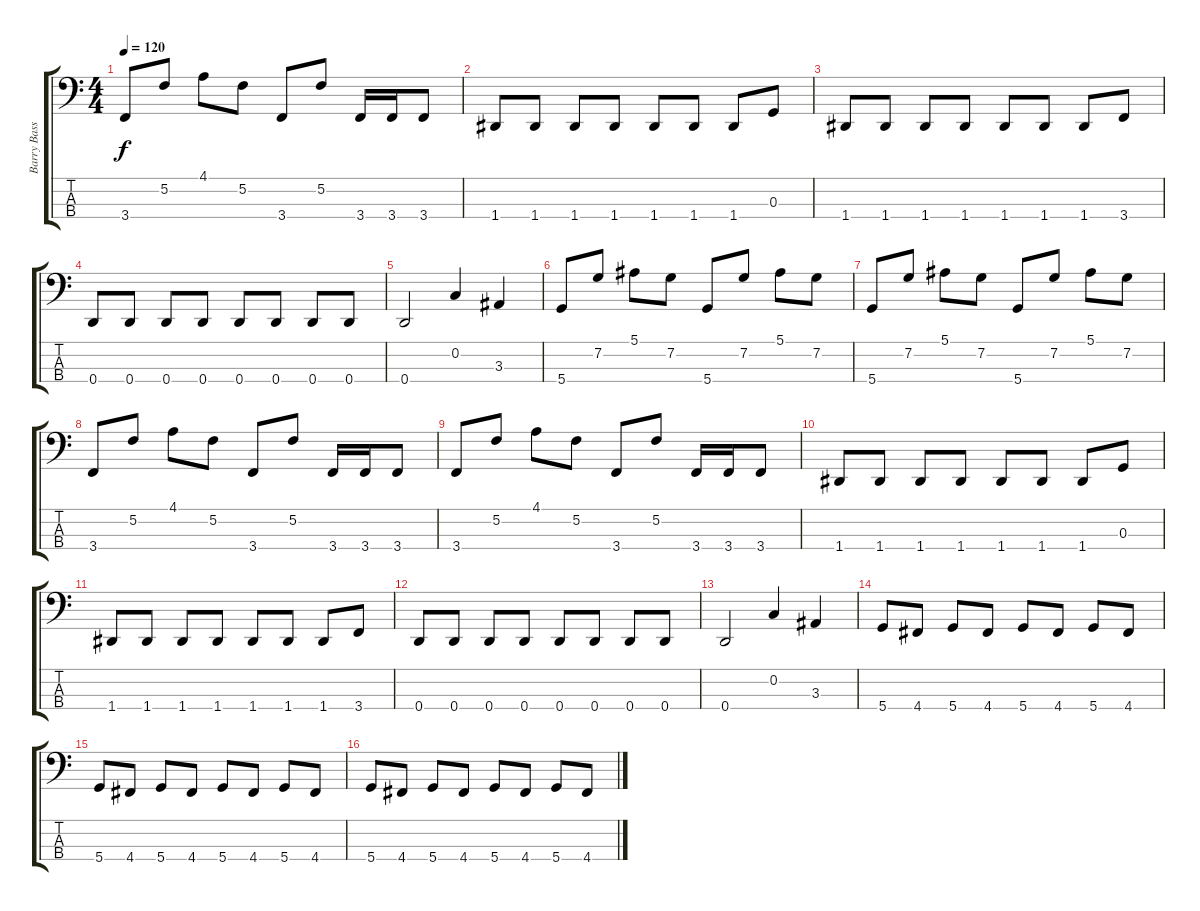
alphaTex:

\track ("Barry Bass" "Barry Bass") {instrument electricbassfinger}
\staff {score tabs}
\tuning (F2 C2 G1 D1) {hide}
\ts (4 4)
\tempo 120
\clef f4
\ks c
3.4.8{dy f} 5.2.8 4.1.8 5.2.8 3.4.8 5.2.8 3.4.16 3.4.16 3.4.8 |
1.4.8 1.4.8 1.4.8 1.4.8 1.4.8 1.4.8 1.4.8 0.3.8 |
1.4.8 1.4.8 1.4.8 1.4.8 1.4.8 1.4.8 1.4.8 3.4.8 |
0.4.8 0.4.8 0.4.8 0.4.8 0.4.8 0.4.8 0.4.8 0.4.8 |
0.4.2 0.2.4 3.3.4 |
5.4.8 7.2.8 5.1.8 7.2.8 5.4.8 7.2.8 5.1.8 7.2.8 |
5.4.8 7.2.8 5.1.8 7.2.8 5.4.8 7.2.8 5.1.8 7.2.8 |
3.4.8 5.2.8 4.1.8 5.2.8 3.4.8 5.2.8 3.4.16 3.4.16 3.4.8 |
3.4.8 5.2.8 4.1.8 5.2.8 3.4.8 5.2.8 3.4.16 3.4.16 3.4.8 |
1.4.8 1.4.8 1.4.8 1.4.8 1.4.8 1.4.8 1.4.8 0.3.8 |
1.4.8 1.4.8 1.4.8 1.4.8 1.4.8 1.4.8 1.4.8 3.4.8 |
0.4.8 0.4.8 0.4.8 0.4.8 0.4.8 0.4.8 0.4.8 0.4.8 |
0.4.2 0.2.4 3.3.4 |
5.4.8 4.4.8 5.4.8 4.4.8 5.4.8 4.4.8 5.4.8 4.4.8 |
5.4.8 4.4.8 5.4.8 4.4.8 5.4.8 4.4.8 5.4.8 4.4.8 |
5.4.8 4.4.8 5.4.8 4.4.8 5.4.8 4.4.8 5.4.8 4.4.8
